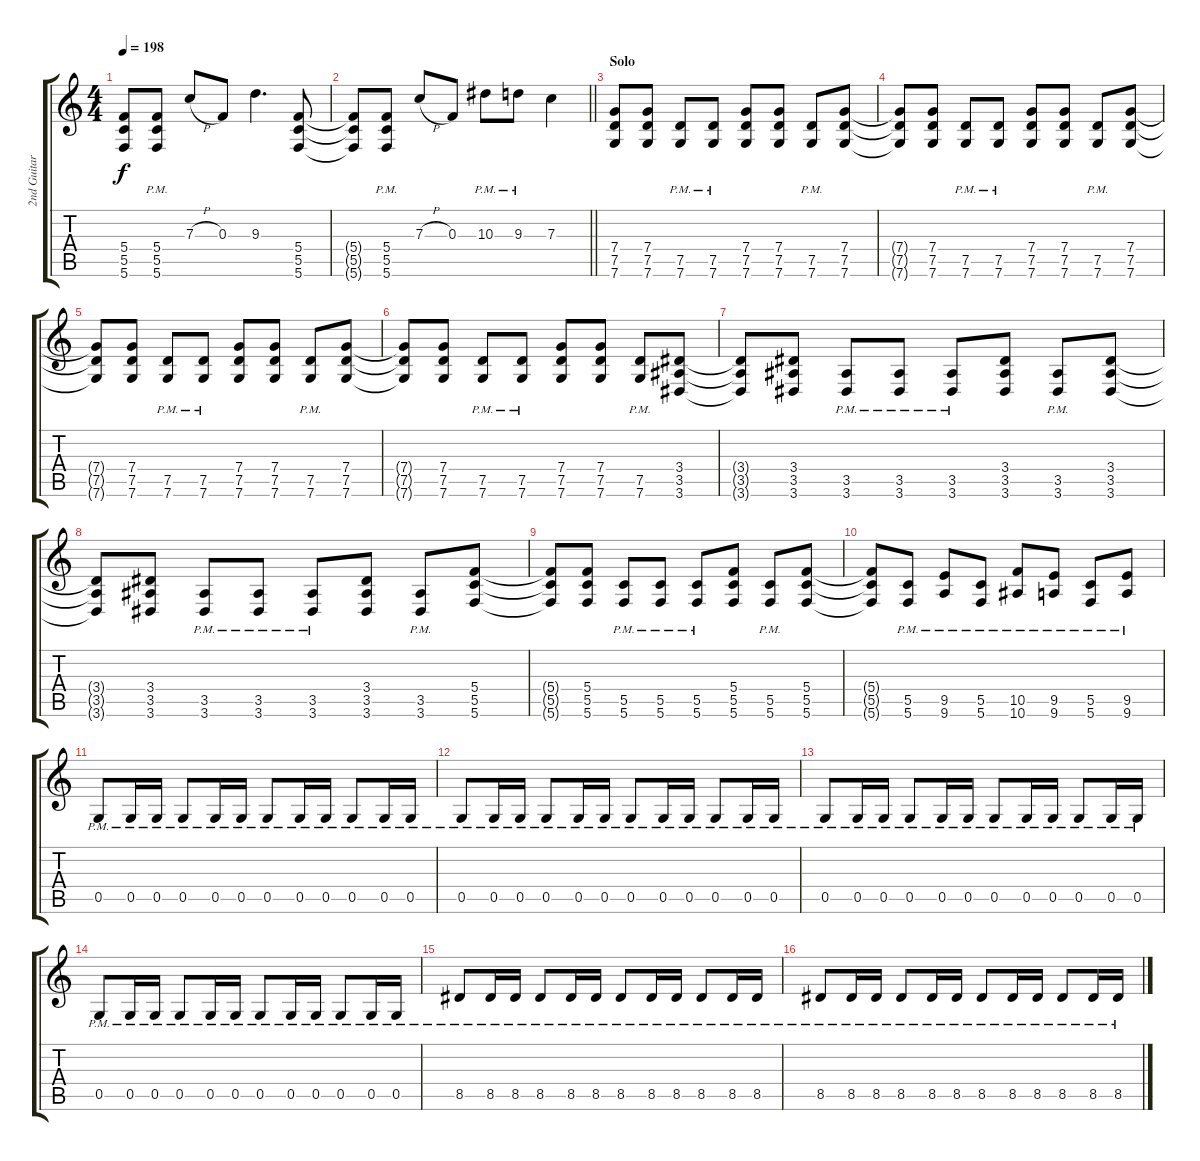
\track ("2nd Guitar" "2nd Guitar") {instrument overdrivenguitar}
\staff {score tabs}
\tuning (D4 A3 F3 C3 G2 C2) {hide}
\ts (4 4)
\tempo 198
\clef g2
\ks c
(5.4{t} 5.5{t} 5.6{t}).8{dy f} (5.4{pm} 5.5{pm} 5.6{pm}).8 7.3{h}.8 0.3.8 9.3.4{d} (5.4 5.5 5.6).8 |
\barLineRight lightlight
(5.4{t} 5.5{t} 5.6{t}).8 (5.4{pm} 5.5{pm} 5.6{pm}).8 7.3{h}.8 0.3.8 10.3{pm}.8 9.3{pm}.8 7.3.4 |
\section ("" "Solo")
(7.4 7.5 7.6).8 (7.4 7.5 7.6).8 (7.5{pm} 7.6{pm}).8 (7.5{pm} 7.6{pm}).8 (7.4 7.5 7.6).8 (7.4 7.5 7.6).8 (7.5{pm} 7.6{pm}).8 (7.4 7.5 7.6).8 |
(7.4{t} 7.5{t} 7.6{t}).8 (7.4 7.5 7.6).8 (7.5{pm} 7.6{pm}).8 (7.5{pm} 7.6{pm}).8 (7.4 7.5 7.6).8 (7.4 7.5 7.6).8 (7.5{pm} 7.6{pm}).8 (7.4 7.5 7.6).8 |
(7.4{t} 7.5{t} 7.6{t}).8 (7.4 7.5 7.6).8 (7.5{pm} 7.6{pm}).8 (7.5{pm} 7.6{pm}).8 (7.4 7.5 7.6).8 (7.4 7.5 7.6).8 (7.5{pm} 7.6{pm}).8 (7.4 7.5 7.6).8 |
(7.4{t} 7.5{t} 7.6{t}).8 (7.4 7.5 7.6).8 (7.5{pm} 7.6{pm}).8 (7.5{pm} 7.6{pm}).8 (7.4 7.5 7.6).8 (7.4 7.5 7.6).8 (7.5{pm} 7.6{pm}).8 (3.4 3.5 3.6).8 |
(3.4{t} 3.5{t} 3.6{t}).8 (3.4 3.5 3.6).8 (3.5{pm} 3.6{pm}).8 (3.5{pm} 3.6{pm}).8 (3.5{pm} 3.6{pm}).8 (3.4 3.5 3.6).8 (3.5{pm} 3.6{pm}).8 (3.4 3.5 3.6).8 |
(3.4{t} 3.5{t} 3.6{t}).8 (3.4 3.5 3.6).8 (3.5{pm} 3.6{pm}).8 (3.5{pm} 3.6{pm}).8 (3.5{pm} 3.6{pm}).8 (3.4 3.5 3.6).8 (3.5{pm} 3.6{pm}).8 (5.4 5.5 5.6).8 |
(5.4{t} 5.5{t} 5.6{t}).8 (5.4 5.5 5.6).8 (5.5{pm} 5.6{pm}).8 (5.5{pm} 5.6{pm}).8 (5.5{pm} 5.6{pm}).8 (5.4 5.5 5.6).8 (5.5{pm} 5.6{pm}).8 (5.4 5.5 5.6).8 |
(5.4{t} 5.5{t} 5.6{t}).8 (5.5{pm} 5.6{pm}).8 (9.5{pm} 9.6{pm}).8 (5.5{pm} 5.6{pm}).8 (10.5{pm} 10.6{pm}).8 (9.5{pm} 9.6{pm}).8 (5.5{pm} 5.6{pm}).8 (9.5{pm} 9.6{pm}).8 |
0.5{pm}.8 0.5{pm}.16 0.5{pm}.16 0.5{pm}.8 0.5{pm}.16 0.5{pm}.16 0.5{pm}.8 0.5{pm}.16 0.5{pm}.16 0.5{pm}.8 0.5{pm}.16 0.5{pm}.16 |
0.5{pm}.8 0.5{pm}.16 0.5{pm}.16 0.5{pm}.8 0.5{pm}.16 0.5{pm}.16 0.5{pm}.8 0.5{pm}.16 0.5{pm}.16 0.5{pm}.8 0.5{pm}.16 0.5{pm}.16 |
0.5{pm}.8 0.5{pm}.16 0.5{pm}.16 0.5{pm}.8 0.5{pm}.16 0.5{pm}.16 0.5{pm}.8 0.5{pm}.16 0.5{pm}.16 0.5{pm}.8 0.5{pm}.16 0.5{pm}.16 |
0.5{pm}.8 0.5{pm}.16 0.5{pm}.16 0.5{pm}.8 0.5{pm}.16 0.5{pm}.16 0.5{pm}.8 0.5{pm}.16 0.5{pm}.16 0.5{pm}.8 0.5{pm}.16 0.5{pm}.16 |
8.5{pm}.8 8.5{pm}.16 8.5{pm}.16 8.5{pm}.8 8.5{pm}.16 8.5{pm}.16 8.5{pm}.8 8.5{pm}.16 8.5{pm}.16 8.5{pm}.8 8.5{pm}.16 8.5{pm}.16 |
8.5{pm}.8 8.5{pm}.16 8.5{pm}.16 8.5{pm}.8 8.5{pm}.16 8.5{pm}.16 8.5{pm}.8 8.5{pm}.16 8.5{pm}.16 8.5{pm}.8 8.5{pm}.16 8.5{pm}.16
